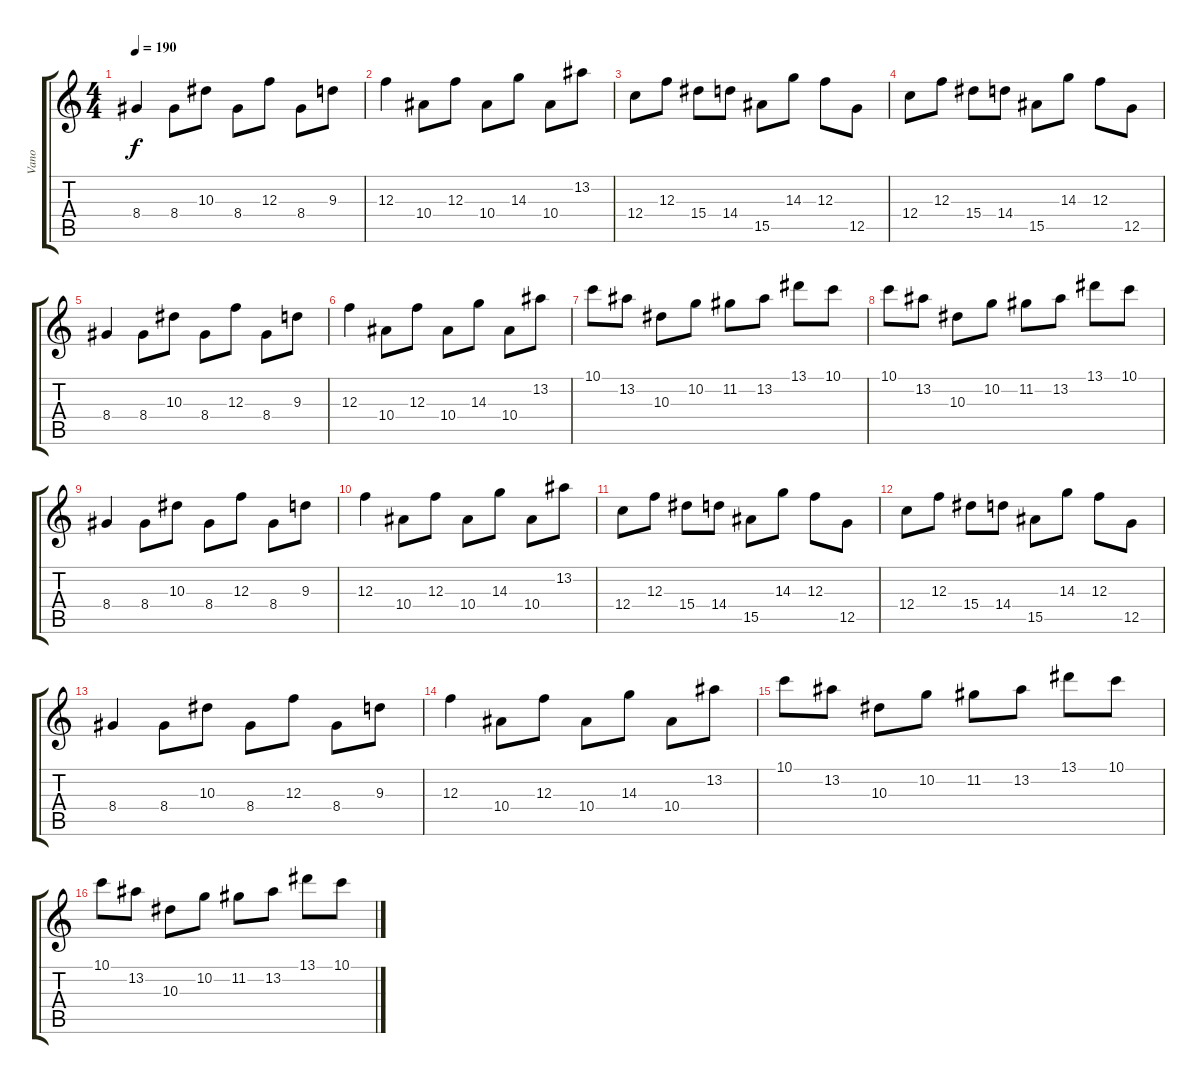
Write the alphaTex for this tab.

\track ("Vano" "Vano") {instrument distortionguitar}
\staff {score tabs}
\tuning (D4 A3 F3 C3 G2 C2) {hide}
\ts (4 4)
\section ("" "")
\tempo 190
\clef g2
\ks c
8.4.4{dy f} 8.4.8 10.3.8 8.4.8 12.3.8 8.4.8 9.3.8 |
12.3.4 10.4.8 12.3.8 10.4.8 14.3.8 10.4.8 13.2.8 |
12.4.8 12.3.8 15.4.8 14.4.8 15.5.8 14.3.8 12.3.8 12.5.8 |
12.4.8 12.3.8 15.4.8 14.4.8 15.5.8 14.3.8 12.3.8 12.5.8 |
8.4.4 8.4.8 10.3.8 8.4.8 12.3.8 8.4.8 9.3.8 |
12.3.4 10.4.8 12.3.8 10.4.8 14.3.8 10.4.8 13.2.8 |
10.1.8 13.2.8 10.3.8 10.2.8 11.2.8 13.2.8 13.1.8 10.1.8 |
10.1.8 13.2.8 10.3.8 10.2.8 11.2.8 13.2.8 13.1.8 10.1.8 |
8.4.4 8.4.8 10.3.8 8.4.8 12.3.8 8.4.8 9.3.8 |
12.3.4 10.4.8 12.3.8 10.4.8 14.3.8 10.4.8 13.2.8 |
12.4.8 12.3.8 15.4.8 14.4.8 15.5.8 14.3.8 12.3.8 12.5.8 |
12.4.8 12.3.8 15.4.8 14.4.8 15.5.8 14.3.8 12.3.8 12.5.8 |
8.4.4 8.4.8 10.3.8 8.4.8 12.3.8 8.4.8 9.3.8 |
12.3.4 10.4.8 12.3.8 10.4.8 14.3.8 10.4.8 13.2.8 |
10.1.8 13.2.8 10.3.8 10.2.8 11.2.8 13.2.8 13.1.8 10.1.8 |
10.1.8 13.2.8 10.3.8 10.2.8 11.2.8 13.2.8 13.1.8 10.1.8
